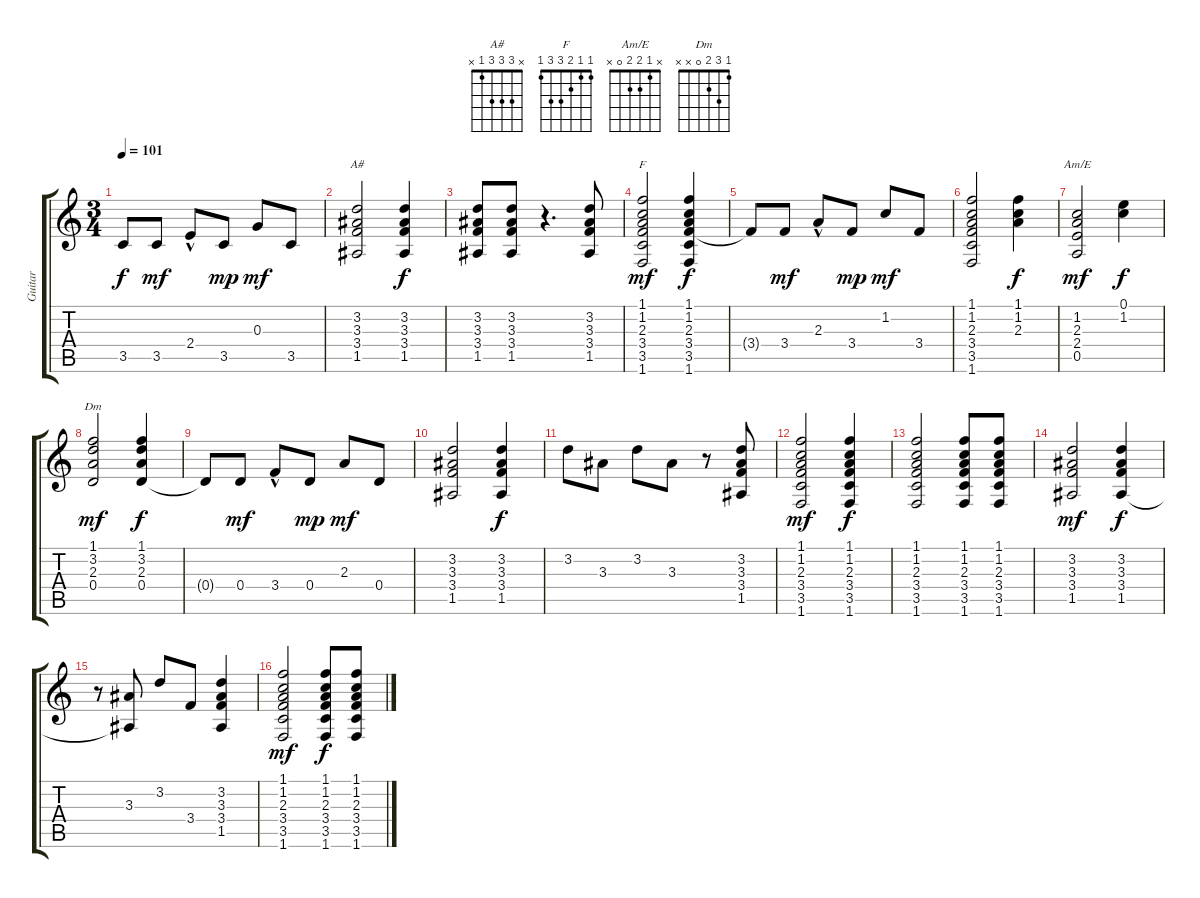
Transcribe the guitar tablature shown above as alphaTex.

\track ("Guitar" "Guitar") {instrument acousticguitarnylon}
\staff {score tabs}
\tuning (E4 B3 G3 D3 A2 E2) {hide}
\chord ("A#" x 3 3 3 1 x)
\chord ("F" 1 1 2 3 3 1)
\chord ("Am/E" x 1 2 2 0 x)
\chord ("Dm" 1 3 2 0 x x)
\ts (3 4)
\tempo 101
\clef g2
\ks c
3.5{t}.8{dy f} 3.5.8{dy mf} 2.4{hac}.8 3.5.8{dy mp} 0.3.8{dy mf} 3.5.8 |
(3.2 3.3 3.4 1.5).2{ch "A#"} (3.2 3.3 3.4 1.5).4{dy f} |
(3.2 3.3 3.4 1.5).8 (3.2 3.3 3.4 1.5).8 r.4{d} (3.2 3.3 3.4 1.5).8 |
(1.1 1.2 2.3 3.4 3.5 1.6).2{ch "F" dy mf} (1.1 1.2 2.3 3.4 3.5 1.6).4{dy f} |
3.4{t}.8 3.4.8{dy mf} 2.3{hac}.8 3.4.8{dy mp} 1.2.8{dy mf} 3.4.8 |
(1.1 1.2 2.3 3.4 3.5 1.6).2 (1.1 1.2 2.3).4{dy f} |
(1.2 2.3 2.4 0.5).2{ch "Am/E" dy mf} (0.1 1.2).4{dy f} |
(1.1 3.2 2.3 0.4).2{ch "Dm" dy mf} (1.1 3.2 2.3 0.4).4{dy f} |
0.4{t}.8 0.4.8{dy mf} 3.4{hac}.8 0.4.8{dy mp} 2.3.8{dy mf} 0.4.8 |
(3.2 3.3 3.4 1.5).2 (3.2 3.3 3.4 1.5).4{dy f} |
3.2.8 3.3.8 3.2.8 3.3.8 r.8 (3.2 3.3 3.4 1.5).8 |
(1.1 1.2 2.3 3.4 3.5 1.6).2{dy mf} (1.1 1.2 2.3 3.4 3.5 1.6).4{dy f} |
(1.1 1.2 2.3 3.4 3.5 1.6).2 (1.1 1.2 2.3 3.4 3.5 1.6).8 (1.1 1.2 2.3 3.4 3.5 1.6).8 |
(3.2 3.3 3.4 1.5).2{dy mf} (3.2 3.3 3.4 1.5).4{dy f} |
r.8 (3.3 1.5{t}).8 3.2.8 3.4.8 (3.2 3.3 3.4 1.5).4 |
(1.1 1.2 2.3 3.4 3.5 1.6).2{dy mf} (1.1 1.2 2.3 3.4 3.5 1.6).8{dy f} (1.1 1.2 2.3 3.4 3.5 1.6).8
